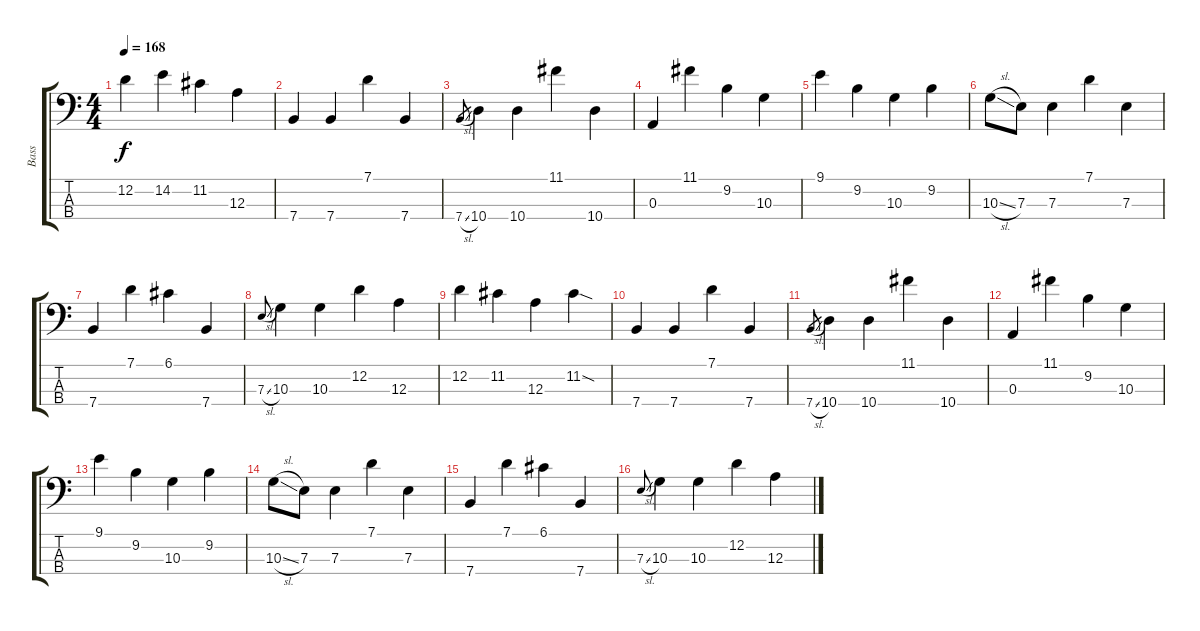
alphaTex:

\track ("Bass" "Bass") {instrument electricbassfinger}
\staff {score tabs}
\tuning (G2 D2 A1 E1) {hide}
\ts (4 4)
\tempo 168
\clef f4
\ks c
12.2.4{dy f} 14.2.4 11.2.4 12.3.4 |
7.4.4 7.4.4 7.1.4 7.4.4 |
7.4{sl}.8{gr} 10.4.4 10.4.4 11.1.4 10.4.4 |
0.3.4 11.1.4 9.2.4 10.3.4 |
9.1.4 9.2.4 10.3.4 9.2.4 |
10.3{sl}.8 7.3.8 7.3.4 7.1.4 7.3.4 |
7.4.4 7.1.4 6.1.4 7.4.4 |
7.3{sl}.8{gr onbeat} 10.3.4 10.3.4 12.2.4 12.3.4 |
12.2.4 11.2.4 12.3.4 11.2{sod}.4 |
7.4.4 7.4.4 7.1.4 7.4.4 |
7.4{sl}.8{gr} 10.4.4 10.4.4 11.1.4 10.4.4 |
0.3.4 11.1.4 9.2.4 10.3.4 |
9.1.4 9.2.4 10.3.4 9.2.4 |
10.3{sl}.8 7.3.8 7.3.4 7.1.4 7.3.4 |
7.4.4 7.1.4 6.1.4 7.4.4 |
7.3{sl}.8{gr onbeat} 10.3.4 10.3.4 12.2.4 12.3.4
